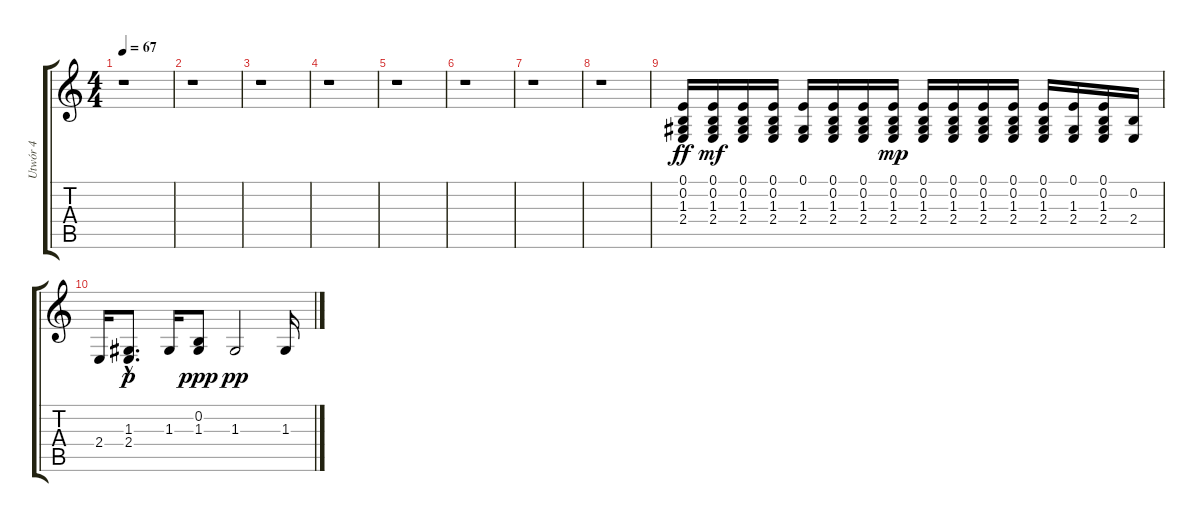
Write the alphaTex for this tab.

\track ("Utwór 4" "Utwór 4") {instrument pad8sweep}
\staff {score tabs}
\tuning (E4 B3 G3 D3 A2 E2) {hide}
\ts (4 4)
\tempo 67
\clef g2
\ks c
r.1{dy pp} |
r.1 |
r.1 |
r.1 |
r.1 |
r.1 |
r.1 |
r.1 |
(0.1 0.2 1.3 2.4).16{dy ff} (0.1 0.2 1.3 2.4).16{dy mf} (0.1 0.2 1.3 2.4).16 (0.1 0.2 1.3 2.4).16 (0.1 1.3 2.4).16 (0.1 0.2 1.3 2.4).16 (0.1 0.2 1.3 2.4).16 (0.1 0.2 1.3 2.4).16{dy mp} (0.1 0.2 1.3 2.4).16 (0.1 0.2 1.3 2.4).16 (0.1 0.2 1.3 2.4).16 (0.1 0.2 1.3 2.4).16 (0.1 0.2 1.3 2.4).16 (0.1 1.3 2.4).16 (0.1 0.2 1.3 2.4).16 (0.2 2.4).16 |
2.4.16 (1.3{hac} 2.4{hac}).8{d dy p} 1.3.16 (0.2 1.3).8{dy ppp} 1.3.2{dy pp} 1.3.16
